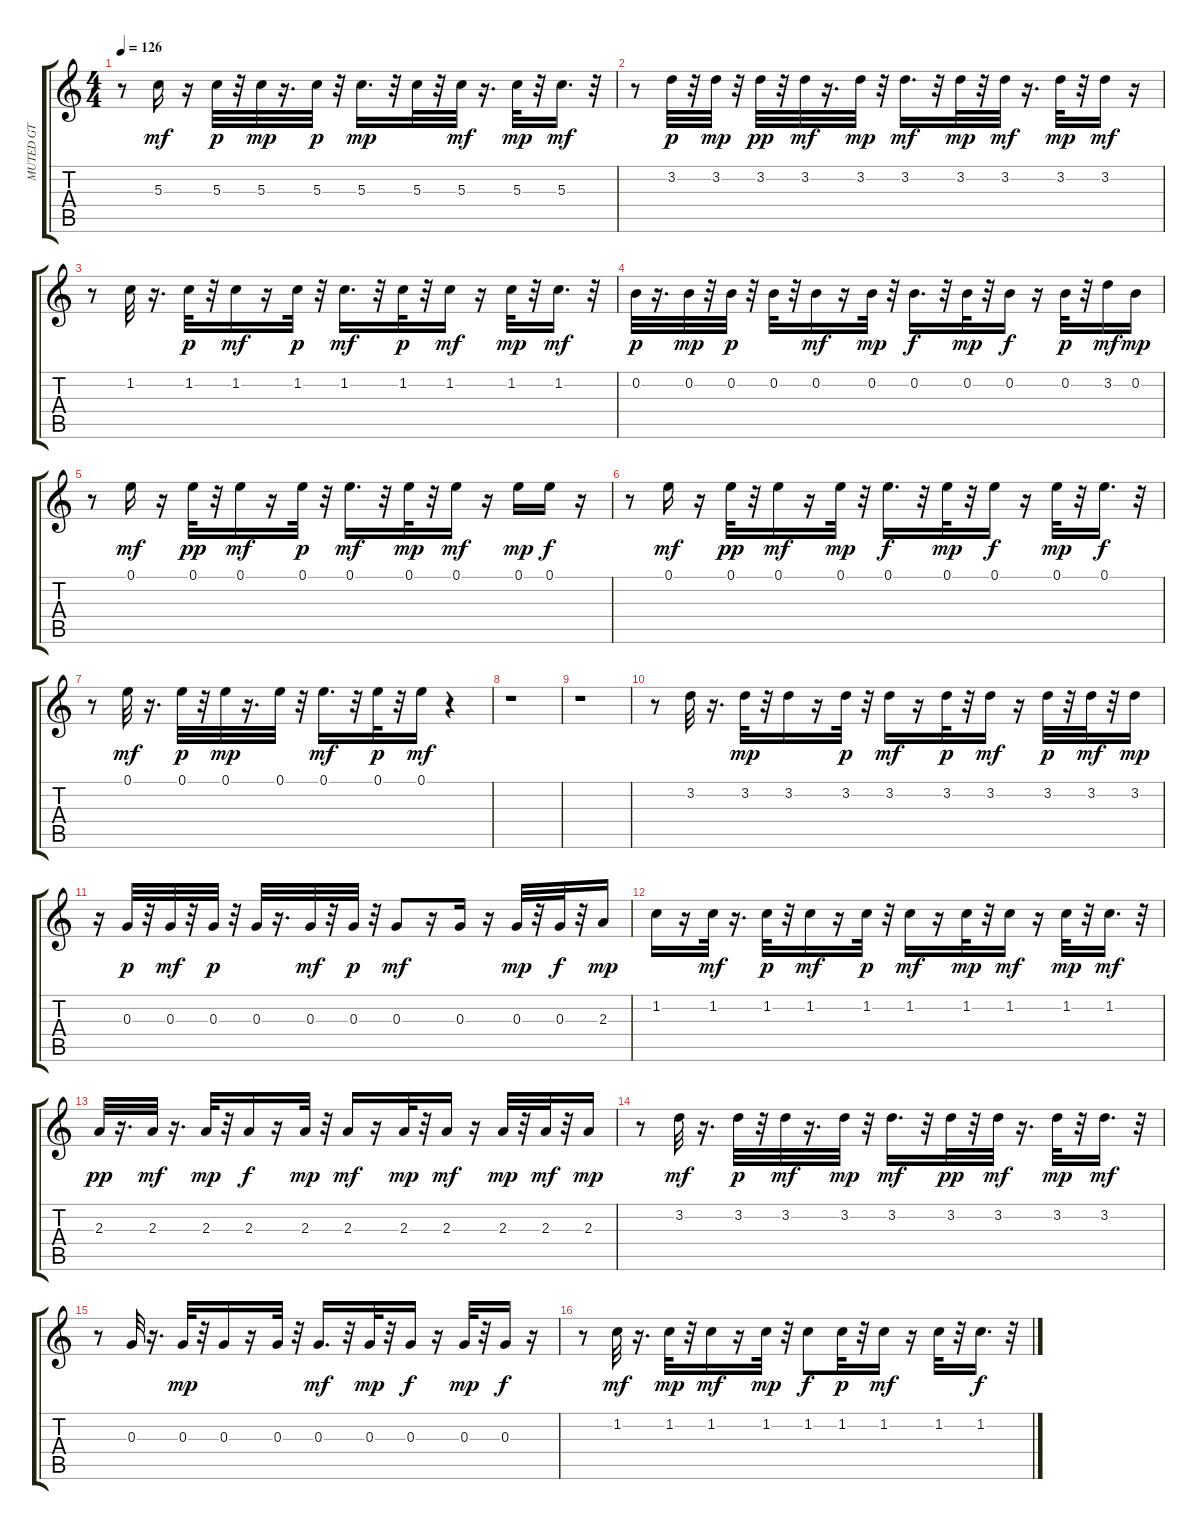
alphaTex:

\track ("MUTED GT" "MUTED GT") {instrument electricguitarmuted}
\staff {score tabs}
\tuning (E4 B3 G3 D3 A2 E2) {hide}
\ts (4 4)
\tempo 126
\clef g2
\ks c
r.8{dy mf} 5.3.16 r.16 5.3.32{dy p} r.32 5.3.32{dy mp} r.16{d} 5.3.32{dy p} r.32 5.3.16{d dy mp} r.32 5.3.32 r.32 5.3.32{dy mf} r.16{d} 5.3.32{dy mp} r.32 5.3.16{d dy mf} r.32 |
r.8 3.2.32{dy p} r.32 3.2.32{dy mp} r.32 3.2.32{dy pp} r.32 3.2.32{dy mf} r.16{d} 3.2.32{dy mp} r.32 3.2.16{d dy mf} r.32 3.2.32{dy mp} r.32 3.2.32{dy mf} r.16{d} 3.2.32{dy mp} r.32 3.2.16{dy mf} r.16 |
r.8 1.2.32 r.16{d} 1.2.32{dy p} r.32 1.2.16{dy mf} r.16 1.2.32{dy p} r.32 1.2.16{d dy mf} r.32 1.2.32{dy p} r.32 1.2.16{dy mf} r.16 1.2.32{dy mp} r.32 1.2.16{d dy mf} r.32 |
0.2.32{dy p} r.16{d} 0.2.32{dy mp} r.32 0.2.32{dy p} r.32 0.2.32 r.32 0.2.16{dy mf} r.16 0.2.32{dy mp} r.32 0.2.16{d dy f} r.32 0.2.32{dy mp} r.32 0.2.16{dy f} r.16 0.2.32{dy p} r.32 3.2.16{dy mf} 0.2.16{dy mp} |
r.8 0.1.16{dy mf} r.16 0.1.32{dy pp} r.32 0.1.16{dy mf} r.16 0.1.32{dy p} r.32 0.1.16{d dy mf} r.32 0.1.32{dy mp} r.32 0.1.16{dy mf} r.16 0.1.16{dy mp} 0.1.16{dy f} r.16 |
r.8 0.1.16{dy mf} r.16 0.1.32{dy pp} r.32 0.1.16{dy mf} r.16 0.1.32{dy mp} r.32 0.1.16{d dy f} r.32 0.1.32{dy mp} r.32 0.1.16{dy f} r.16 0.1.32{dy mp} r.32 0.1.16{d dy f} r.32 |
r.8 0.1.32{dy mf} r.16{d} 0.1.32{dy p} r.32 0.1.32{dy mp} r.16{d} 0.1.32 r.32 0.1.16{d dy mf} r.32 0.1.32{dy p} r.32 0.1.16{dy mf} r.4 |
r.1 |
r.1 |
r.8 3.2.32 r.16{d} 3.2.32{dy mp} r.32 3.2.16 r.16 3.2.32{dy p} r.32 3.2.16{dy mf} r.16 3.2.32{dy p} r.32 3.2.16{dy mf} r.16 3.2.32{dy p} r.32 3.2.32{dy mf} r.32 3.2.16{dy mp} |
r.16 0.3.32{dy p} r.32 0.3.32{dy mf} r.32 0.3.32{dy p} r.32 0.3.32 r.16{d} 0.3.32{dy mf} r.32 0.3.32{dy p} r.32 0.3.8{dy mf} r.16 0.3.16 r.16 0.3.32{dy mp} r.32 0.3.32{dy f} r.32 2.3.16{dy mp} |
1.2.16 r.16 1.2.32{dy mf} r.16{d} 1.2.32{dy p} r.32 1.2.16{dy mf} r.16 1.2.32{dy p} r.32 1.2.16{dy mf} r.16 1.2.32{dy mp} r.32 1.2.16{dy mf} r.16 1.2.32{dy mp} r.32 1.2.16{d dy mf} r.32 |
2.3.32{dy pp} r.16{d} 2.3.32{dy mf} r.16{d} 2.3.32{dy mp} r.32 2.3.16{dy f} r.16 2.3.32{dy mp} r.32 2.3.16{dy mf} r.16 2.3.32{dy mp} r.32 2.3.16{dy mf} r.16 2.3.32{dy mp} r.32 2.3.32{dy mf} r.32 2.3.16{dy mp} |
r.8 3.2.32{dy mf} r.16{d} 3.2.32{dy p} r.32 3.2.32{dy mf} r.16{d} 3.2.32{dy mp} r.32 3.2.16{d dy mf} r.32 3.2.32{dy pp} r.32 3.2.32{dy mf} r.16{d} 3.2.32{dy mp} r.32 3.2.16{d dy mf} r.32 |
r.8 0.3.32 r.16{d} 0.3.32{dy mp} r.32 0.3.16 r.16 0.3.32 r.32 0.3.16{d dy mf} r.32 0.3.32{dy mp} r.32 0.3.16{dy f} r.16 0.3.32{dy mp} r.32 0.3.16{dy f} r.16 |
r.8 1.2.32{dy mf} r.16{d} 1.2.32{dy mp} r.32 1.2.16{dy mf} r.16 1.2.32{dy mp} r.32 1.2.8{dy f} 1.2.32{dy p} r.32 1.2.16{dy mf} r.16 1.2.32 r.32 1.2.16{d dy f} r.32
